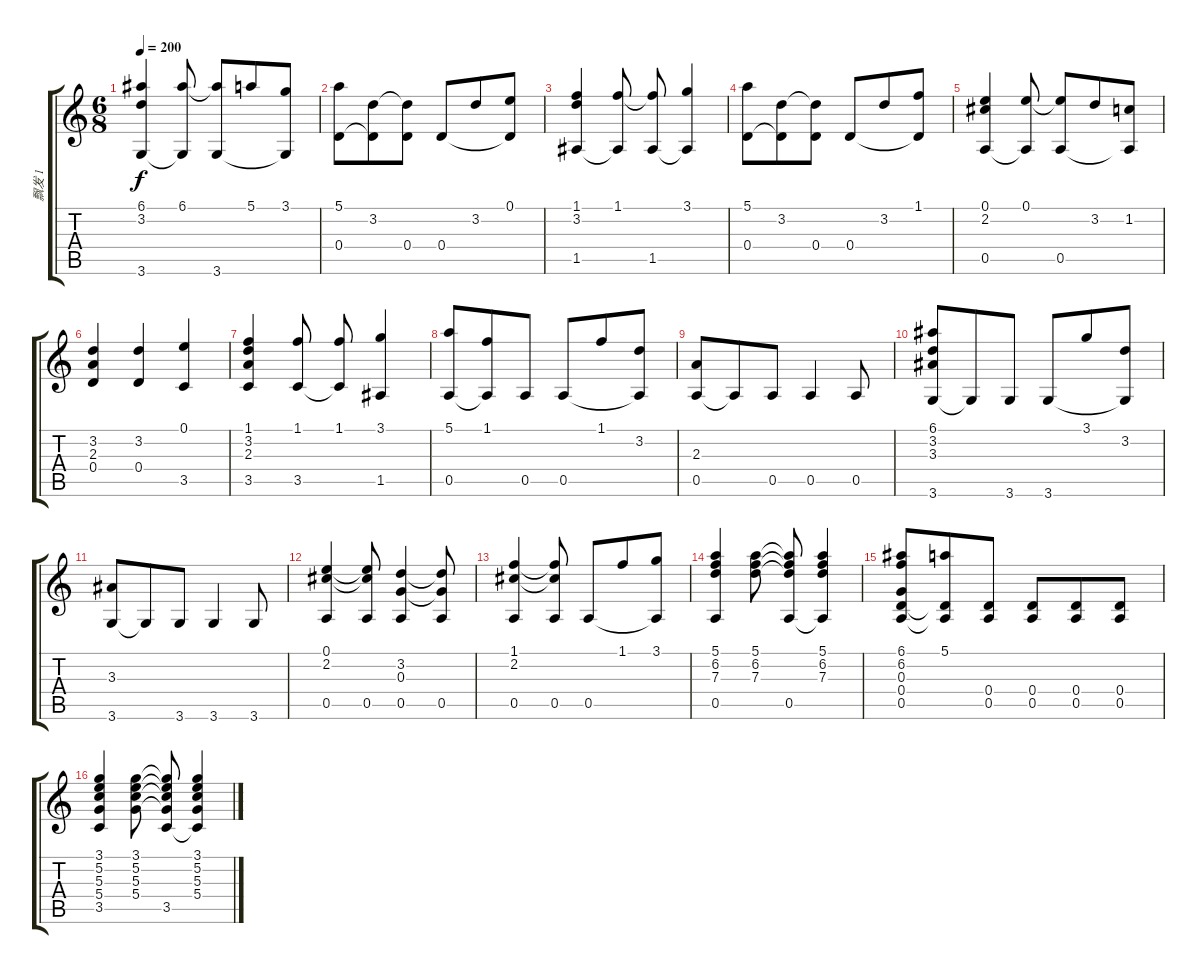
\track ("飘发 1" "飘发 1") {instrument acousticguitarsteel}
\staff {score tabs}
\tuning (E4 B3 G3 D3 A2 E2) {hide}
\ts (6 8)
\tempo 200
\clef g2
\ks c
(6.1 3.2 3.6).4{dy f} (6.1 3.6{t}).8 (6.1{t} 3.6).8 5.1.8 (3.1 3.6{t}).8 |
(5.1 0.4).8 (3.2 0.4{t}).8 (3.2{t} 0.4).8 0.4.8 3.2.8 (0.1 0.4{t}).8 |
(1.1 3.2 1.5).4 (1.1 1.5{t}).8 (1.1{t} 1.5).8 (3.1 1.5{t}).4 |
(5.1 0.4).8 (3.2 0.4{t}).8 (3.2{t} 0.4).8 0.4.8 3.2.8 (1.1 0.4{t}).8 |
(0.1 2.2 0.5).4 (0.1 0.5{t}).8 (0.1{t} 0.5).8 3.2.8 (1.2 0.5{t}).8 |
(3.2 2.3 0.4).4 (3.2 0.4).4 (0.1 3.5).4 |
(1.1 3.2 2.3 3.5).4 (1.1 3.5).8 (1.1 3.5{t}).8 (3.1 1.5).4 |
(5.1 0.5).8 (1.1 0.5{t}).8 0.5.8 0.5.8 1.1.8 (3.2 0.5{t}).8 |
(2.3 0.5).8 0.5{t}.8 0.5.8 0.5.4 0.5.8 |
(6.1 3.2 3.3 3.6).8 3.6{t}.8 3.6.8 3.6.8 3.1.8 (3.2 3.6{t}).8 |
(3.3 3.6).8 3.6{t}.8 3.6.8 3.6.4 3.6.8 |
(0.1 2.2 0.5).4 (0.1{t} 2.2{t} 0.5).8 (3.2 0.3 0.5).4 (3.2{t} 0.3{t} 0.5).8 |
(1.1 2.2 0.5).4 (1.1{t} 2.2{t} 0.5).8 0.5.8 1.1.8 (3.1 0.5{t}).8 |
(5.1 6.2 7.3 0.5).4 (5.1 6.2 7.3).8 (5.1{t} 6.2{t} 7.3{t} 0.5).8 (5.1 6.2 7.3 0.5{t}).4 |
(6.1 6.2 0.3 0.4 0.5).8 (5.1 0.4{t} 0.5{t}).8 (0.4 0.5).8 (0.4 0.5).8 (0.4 0.5).8 (0.4 0.5).8 |
(3.1 5.2 5.3 5.4 3.5).4 (3.1 5.2 5.3 5.4).8 (3.1{t} 5.2{t} 5.3{t} 5.4{t} 3.5).8 (3.1 5.2 5.3 5.4 3.5{t}).4
